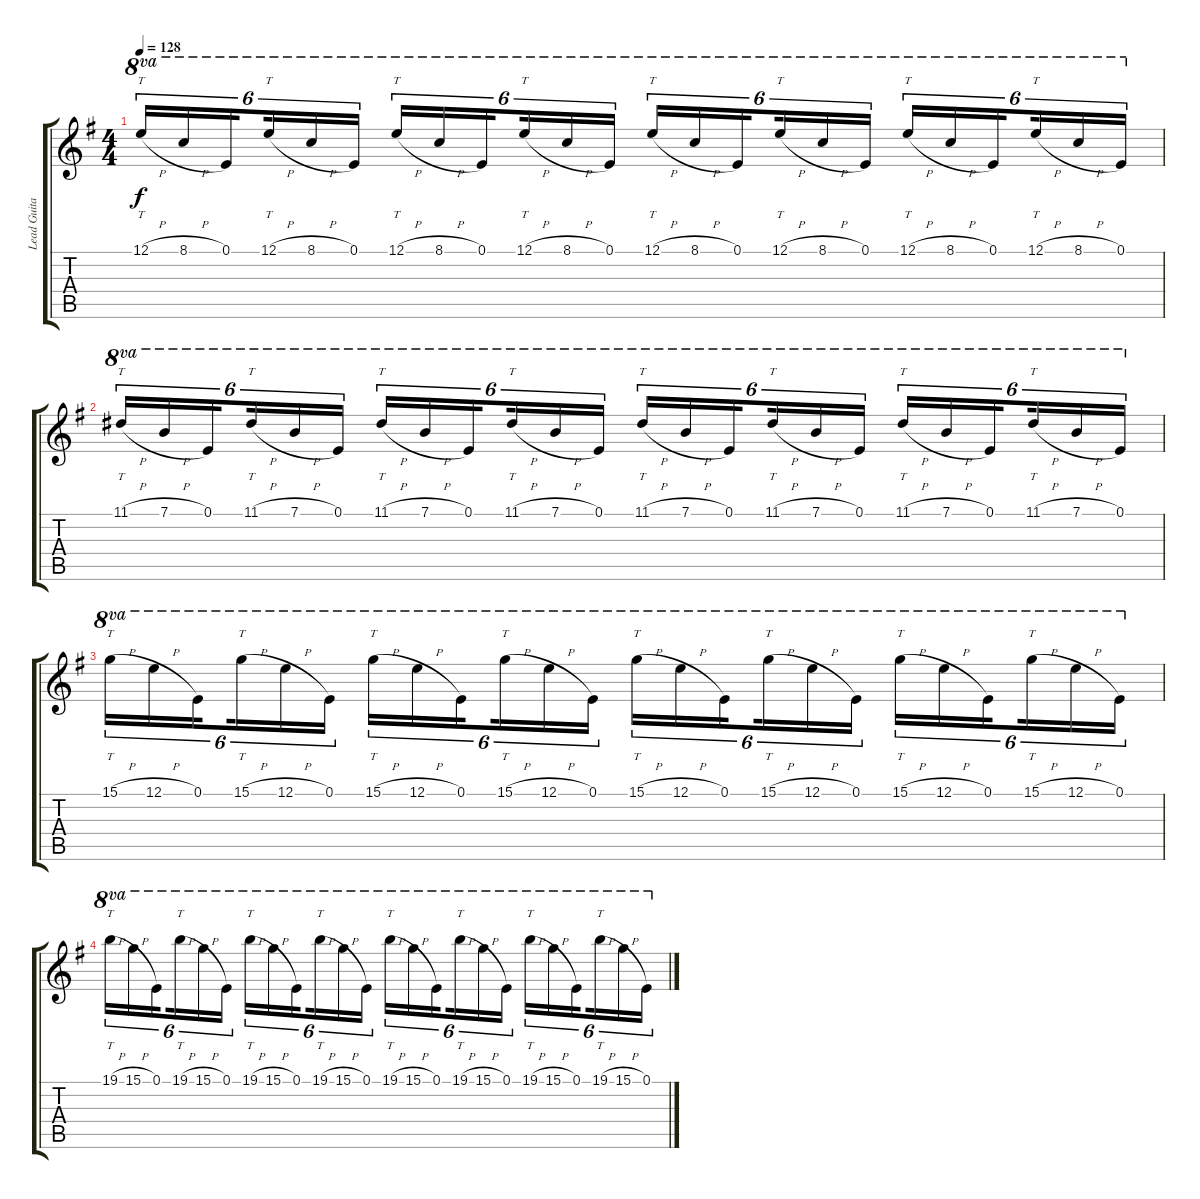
\track ("Lead Guitar" "Lead Guita") {instrument distortionguitar}
\staff {score tabs}
\tuning (E4 B3 G3 D3 A2 E2) {hide}
\ts (4 4)
\tempo 128
\clef g2
\ks g
12.1{h}.16{tt tu (6 4) ot 8va dy f} 8.1{h}.16{tu (6 4) ot 8va} 0.1.16{tu (6 4) ot 8va beam splitsecondary} 12.1{h}.16{tt tu (6 4) ot 8va} 8.1{h}.16{tu (6 4) ot 8va} 0.1.16{tu (6 4) ot 8va} 12.1{h}.16{tt tu (6 4) ot 8va} 8.1{h}.16{tu (6 4) ot 8va} 0.1.16{tu (6 4) ot 8va beam splitsecondary} 12.1{h}.16{tt tu (6 4) ot 8va} 8.1{h}.16{tu (6 4) ot 8va} 0.1.16{tu (6 4) ot 8va} 12.1{h}.16{tt tu (6 4) ot 8va} 8.1{h}.16{tu (6 4) ot 8va} 0.1.16{tu (6 4) ot 8va beam splitsecondary} 12.1{h}.16{tt tu (6 4) ot 8va} 8.1{h}.16{tu (6 4) ot 8va} 0.1.16{tu (6 4) ot 8va} 12.1{h}.16{tt tu (6 4) ot 8va} 8.1{h}.16{tu (6 4) ot 8va} 0.1.16{tu (6 4) ot 8va beam splitsecondary} 12.1{h}.16{tt tu (6 4) ot 8va} 8.1{h}.16{tu (6 4) ot 8va} 0.1.16{tu (6 4) ot 8va} |
11.1{h}.16{tt tu (6 4) ot 8va} 7.1{h}.16{tu (6 4) ot 8va} 0.1.16{tu (6 4) ot 8va beam splitsecondary} 11.1{h}.16{tt tu (6 4) ot 8va} 7.1{h}.16{tu (6 4) ot 8va} 0.1.16{tu (6 4) ot 8va} 11.1{h}.16{tt tu (6 4) ot 8va} 7.1{h}.16{tu (6 4) ot 8va} 0.1.16{tu (6 4) ot 8va beam splitsecondary} 11.1{h}.16{tt tu (6 4) ot 8va} 7.1{h}.16{tu (6 4) ot 8va} 0.1.16{tu (6 4) ot 8va} 11.1{h}.16{tt tu (6 4) ot 8va} 7.1{h}.16{tu (6 4) ot 8va} 0.1.16{tu (6 4) ot 8va beam splitsecondary} 11.1{h}.16{tt tu (6 4) ot 8va} 7.1{h}.16{tu (6 4) ot 8va} 0.1.16{tu (6 4) ot 8va} 11.1{h}.16{tt tu (6 4) ot 8va} 7.1{h}.16{tu (6 4) ot 8va} 0.1.16{tu (6 4) ot 8va beam splitsecondary} 11.1{h}.16{tt tu (6 4) ot 8va} 7.1{h}.16{tu (6 4) ot 8va} 0.1.16{tu (6 4) ot 8va} |
15.1{h}.16{tt tu (6 4) ot 8va} 12.1{h}.16{tu (6 4) ot 8va} 0.1.16{tu (6 4) ot 8va beam splitsecondary} 15.1{h}.16{tt tu (6 4) ot 8va} 12.1{h}.16{tu (6 4) ot 8va} 0.1.16{tu (6 4) ot 8va} 15.1{h}.16{tt tu (6 4) ot 8va} 12.1{h}.16{tu (6 4) ot 8va} 0.1.16{tu (6 4) ot 8va beam splitsecondary} 15.1{h}.16{tt tu (6 4) ot 8va} 12.1{h}.16{tu (6 4) ot 8va} 0.1.16{tu (6 4) ot 8va} 15.1{h}.16{tt tu (6 4) ot 8va} 12.1{h}.16{tu (6 4) ot 8va} 0.1.16{tu (6 4) ot 8va beam splitsecondary} 15.1{h}.16{tt tu (6 4) ot 8va} 12.1{h}.16{tu (6 4) ot 8va} 0.1.16{tu (6 4) ot 8va} 15.1{h}.16{tt tu (6 4) ot 8va} 12.1{h}.16{tu (6 4) ot 8va} 0.1.16{tu (6 4) ot 8va beam splitsecondary} 15.1{h}.16{tt tu (6 4) ot 8va} 12.1{h}.16{tu (6 4) ot 8va} 0.1.16{tu (6 4) ot 8va} |
19.1{h}.16{tt tu (6 4) ot 8va} 15.1{h}.16{tu (6 4) ot 8va} 0.1.16{tu (6 4) ot 8va beam splitsecondary} 19.1{h}.16{tt tu (6 4) ot 8va} 15.1{h}.16{tu (6 4) ot 8va} 0.1.16{tu (6 4) ot 8va} 19.1{h}.16{tt tu (6 4) ot 8va} 15.1{h}.16{tu (6 4) ot 8va} 0.1.16{tu (6 4) ot 8va beam splitsecondary} 19.1{h}.16{tt tu (6 4) ot 8va} 15.1{h}.16{tu (6 4) ot 8va} 0.1.16{tu (6 4) ot 8va} 19.1{h}.16{tt tu (6 4) ot 8va} 15.1{h}.16{tu (6 4) ot 8va} 0.1.16{tu (6 4) ot 8va beam splitsecondary} 19.1{h}.16{tt tu (6 4) ot 8va} 15.1{h}.16{tu (6 4) ot 8va} 0.1.16{tu (6 4) ot 8va} 19.1{h}.16{tt tu (6 4) ot 8va} 15.1{h}.16{tu (6 4) ot 8va} 0.1.16{tu (6 4) ot 8va beam splitsecondary} 19.1{h}.16{tt tu (6 4) ot 8va} 15.1{h}.16{tu (6 4) ot 8va} 0.1.16{tu (6 4) ot 8va}
